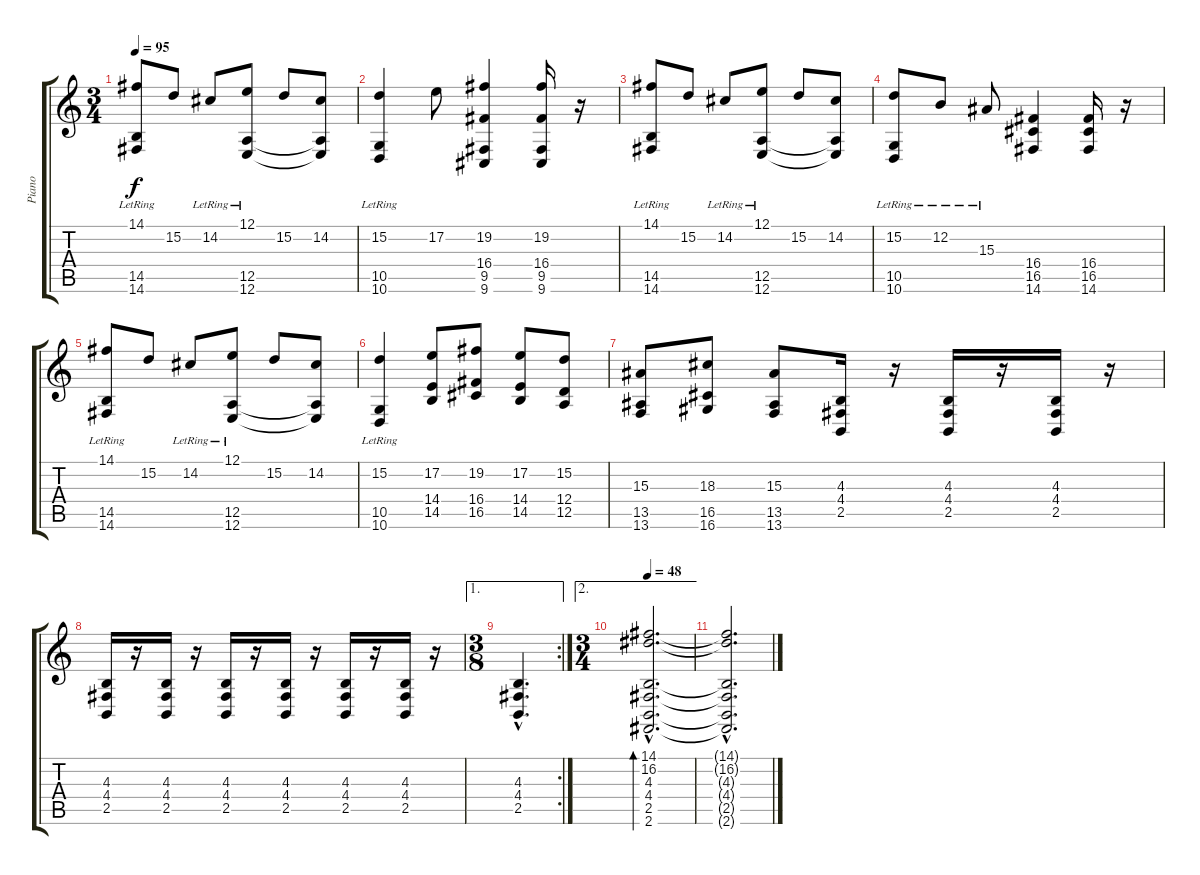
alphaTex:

\track ("Piano" "Piano") {instrument acousticgrandpiano}
\staff {score tabs}
\tuning (E4 B3 G3 D3 A2 E2) {hide}
\ts (3 4)
\tempo 95
\clef g2
\ks c
(14.1{lr} 14.5{lr} 14.6{lr}).8{dy f} 15.2.8 14.2{lr}.8 (12.1{lr} 12.5 12.6).8 15.2.8 (14.2 12.5{t} 12.6{t}).8 |
(15.2 10.5{lr} 10.6{lr}).4 17.2.8 (19.2 16.4 9.5 9.6).4 (19.2 16.4 9.5 9.6).16 r.16 |
(14.1{lr} 14.5{lr} 14.6{lr}).8 15.2.8 14.2{lr}.8 (12.1{lr} 12.5 12.6).8 15.2.8 (14.2 12.5{t} 12.6{t}).8 |
(15.2 10.5{lr} 10.6{lr}).8 12.2{lr}.8 15.3{lr}.8 (16.4 16.5 14.6).4 (16.4 16.5 14.6).16 r.16 |
(14.1{lr} 14.5{lr} 14.6{lr}).8 15.2.8 14.2{lr}.8 (12.1{lr} 12.5 12.6).8 15.2.8 (14.2 12.5{t} 12.6{t}).8 |
(15.2 10.5{lr} 10.6{lr}).4 (17.2 14.4 14.5).8 (19.2 16.4 16.5).8 (17.2 14.4 14.5).8 (15.2 12.4 12.5).8 |
(15.3 13.5 13.6).8 (18.3 16.5 16.6).8 (15.3 13.5 13.6).8 (4.3 4.4 2.5).16 r.16 (4.3 4.4 2.5).16 r.16 (4.3 4.4 2.5).16 r.16 |
(4.3 4.4 2.5).16 r.16 (4.3 4.4 2.5).16 r.16 (4.3 4.4 2.5).16 r.16 (4.3 4.4 2.5).16 r.16 (4.3 4.4 2.5).16 r.16 (4.3 4.4 2.5).16 r.16 |
\ae 1
\rc 2
\ts (3 8)
(4.3{hac} 4.4{hac} 2.5{hac}).4{d} |
\ae 2
\ts (3 4)
\tempo 48
(14.1{hac} 16.2{hac} 4.3{hac} 4.4{hac} 2.5{hac} 2.6{hac}).2{d bd 480 volume 0} |
(14.1{hac t} 16.2{hac t} 4.3{hac t} 4.4{hac t} 2.5{hac t} 2.6{hac t}).2{d}
